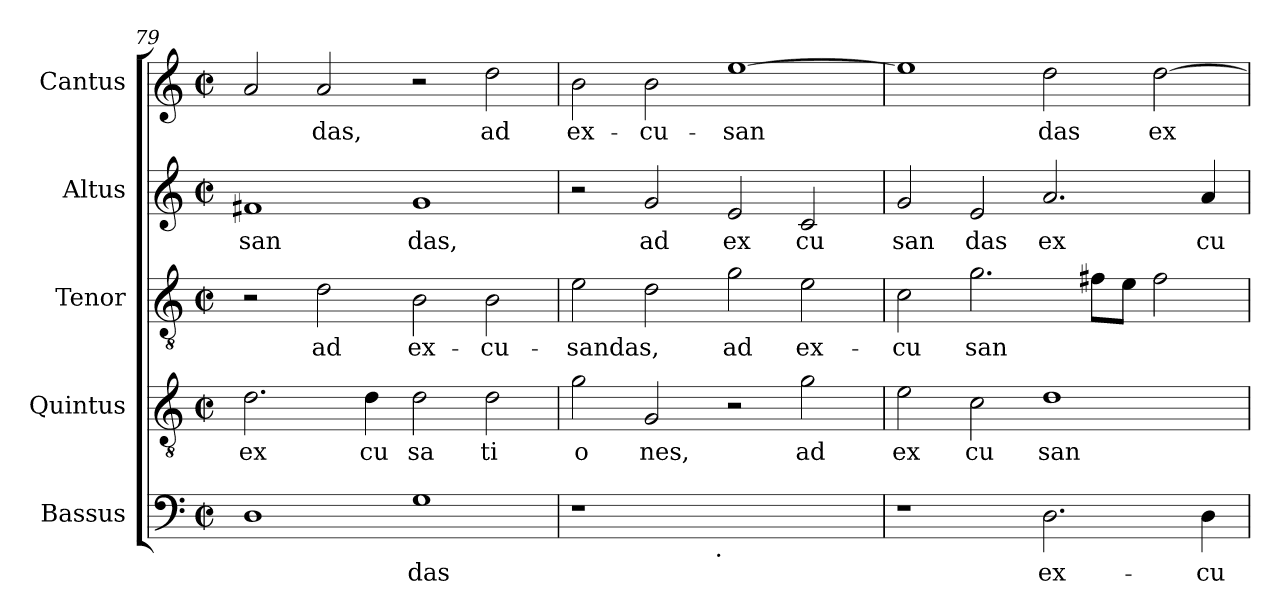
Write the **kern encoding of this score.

**kern	**text	**kern	**text	**kern	**text	**kern	**text	**kern	**text
*part5	*part5	*part4	*part4	*part3	*part3	*part2	*part2	*part1	*part1
*staff5	*staff5	*staff4	*staff4	*staff3	*staff3	*staff2	*staff2	*staff1	*staff1
*I"Bassus	*	*I"Quintus	*	*I"Tenor	*	*I"Altus	*	*I"Cantus	*
*I'Bassus	*	*I'Quintus	*	*I'Tenor	*	*I'Altus	*	*I'Cantus	*
*clefF4	*	*clefGv2	*	*clefGv2	*	*clefG2	*	*clefG2	*
*k[]	*	*k[]	*	*k[]	*	*k[]	*	*k[]	*
*C:	*	*C:	*	*C:	*	*C:	*	*C:	*
*M2/2	*	*M2/2	*	*M2/2	*	*M2/2	*	*M2/2	*
*met(c|)	*	*met(c|)	*	*met(c|)	*	*met(c|)	*	*met(c|)	*
=79	=79	=79	=79	=79	=79	=79	=79	=79	=79
!	!LO:LY:b:cj	!	!LO:LY:b:cj	!	!	!	!LO:LY:b:cj	!	!LO:LY:b:cj
1D	--	2.d\	ex	2r	.	1f#X	san	2a/	--
!	!	!	!	!	!LO:LY:b:cj	!	!	!	!LO:LY:b:cj
.	.	.	.	2d\	ad	.	.	2a/	-das,
!	!	!	!LO:LY:b:cj	!	!	!	!	!	!
.	.	4d\	cu	.	.	.	.	.	.
!	!LO:LY:b:cj	!	!LO:LY:b:cj	!	!LO:LY:b:cj	!	!LO:LY:b:cj	!	!
1G	-das	2d\	sa	2B\	ex-	1g	das,	2r	.
!	!	!	!LO:LY:b:cj	!	!LO:LY:b:cj	!	!	!	!LO:LY:b:cj
.	.	2d\	ti	2B\	-cu-	.	.	2dd\	ad
=80	=80	=80	=80	=80	=80	=80	=80	=80	=80
!	!	!	!LO:LY:b:cj	!	!LO:LY:b:cj	!	!	!	!LO:LY:b:cj
*^	*	*	*	*	*	*	*	*	*
1r	2ryy	.	2g\	o	2e\	-sandas,	2r	.	2b\	ex-
!	!	!	!	!LO:LY:b:cj	!	!LO:LY:b:cj	!	!LO:LY:b:cj	!	!LO:LY:b:cj
.	4...ryy	.	2G/	nes,	2d\	.	2g/	ad	2b\	-cu-
!	!LO:TX:b:t=.	!	!	!	!	!	!	!	!	!
.	1ryy	.	.	.	.	.	.	.	.	.
!	!	!	!	!	!	!LO:LY:b:cj	!	!LO:LY:b:cj	!	!LO:LY:b:cj
1ryy	.	.	2r	.	2g\	ad	2e/	ex	[<1ee	-san-
!	!	!	!	!LO:LY:b:cj	!	!LO:LY:b:cj	!	!LO:LY:b:cj	!	!
.	.	.	2g\	ad	2e\	ex-	2c/	cu	.	.
.	32ryy	.	.	.	.	.	.	.	.	.
!!LO:LB:g=z
=81	=81	=81	=81	=81	=81	=81	=81	=81	=81	=81
!	!	!	!	!LO:LY:b:cj	!	!LO:LY:b:cj	!	!LO:LY:b:cj	!	!LO:LY:b:cj
*v	*v	*	*	*	*	*	*	*	*	*
1r	.	2e\	ex	2c\	-cu	2g/	san	1ee]	--
!	!	!	!LO:LY:b:cj	!	!LO:LY:b:cj	!	!LO:LY:b:cj	!	!
.	.	2c\	cu	2.g\	san	2e/	das	.	.
!	!LO:LY:b:cj	!	!LO:LY:b:cj	!	!	!	!LO:LY:b:cj	!	!LO:LY:b:cj
2.D\	ex-	1d	san	.	.	2.a/	ex	2dd\	-das
!	!	!	!	!	!LO:LY:b:cj	!	!	!	!
.	.	.	.	8f#\L	.	.	.	.	.
!	!	!	!	!	!LO:LY:b:cj	!	!	!	!
.	.	.	.	8e\J	.	.	.	.	.
!	!	!	!	!	!LO:LY:b:cj	!	!	!	!LO:LY:b:cj
.	.	.	.	2f#\	.	.	.	[>2dd\	ex
!	!LO:LY:b:cj	!	!	!	!	!	!LO:LY:b:cj	!	!
4D\	-cu-	.	.	.	.	4a/	cu	.	.
=	=	=	=	=	=	=	=	=	=
*-	*-	*-	*-	*-	*-	*-	*-	*-	*-
